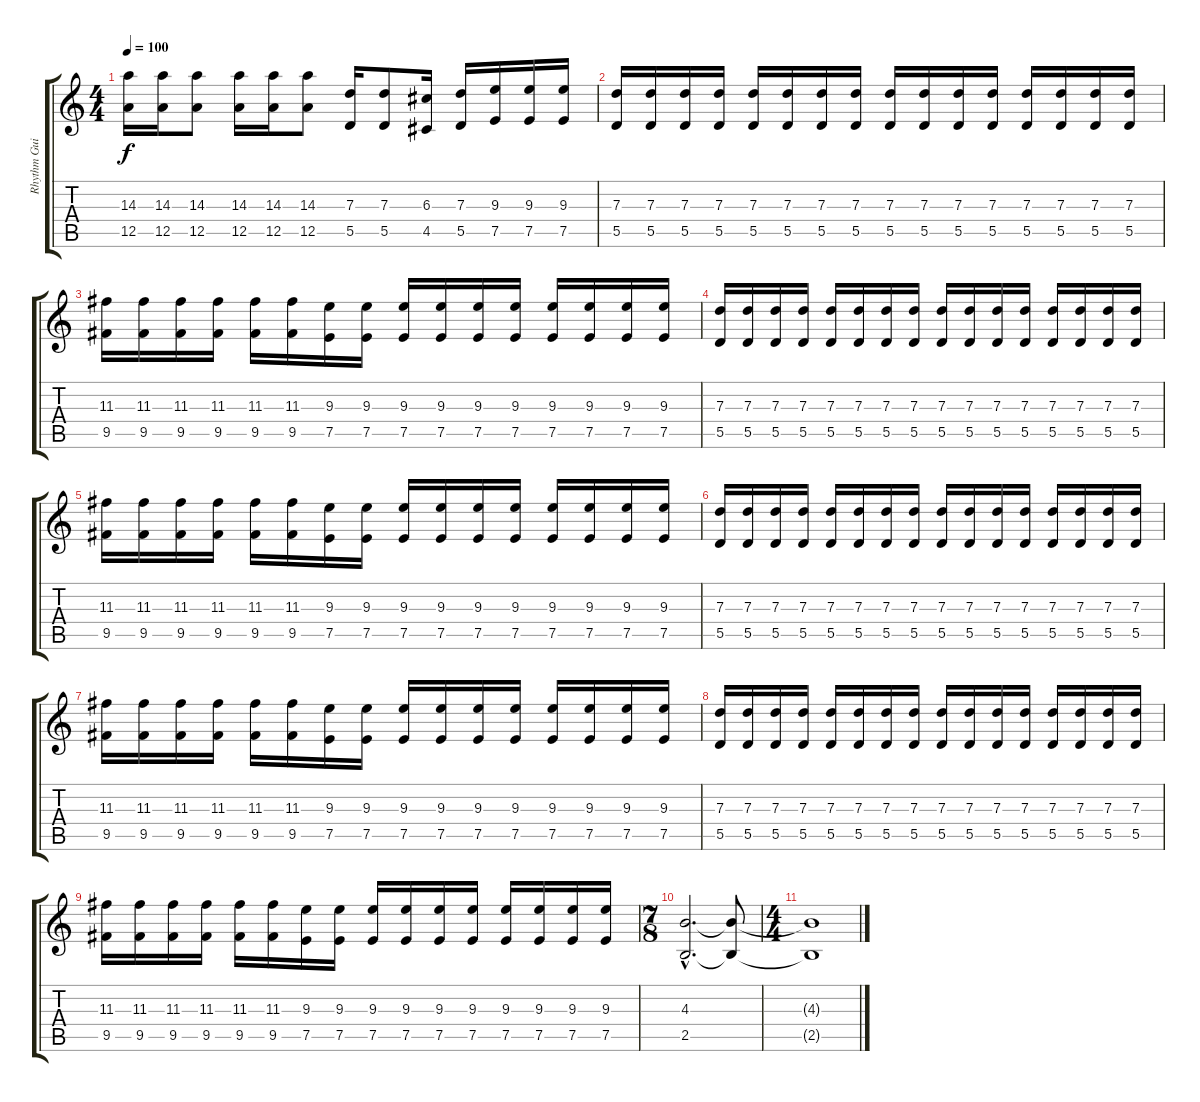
\track ("Rhythm Guitar II" "Rhythm Gui") {instrument distortionguitar}
\staff {score tabs}
\tuning (E4 B3 G3 D3 A2 E2) {hide}
\ts (4 4)
\tempo 100
\clef g2
\ks c
(14.3 12.5).16{dy f} (14.3 12.5).16 (14.3 12.5).8 (14.3 12.5).16 (14.3 12.5).16 (14.3 12.5).8 (7.3 5.5).16 (7.3 5.5).8 (6.3 4.5).16 (7.3 5.5).16 (9.3 7.5).16 (9.3 7.5).16 (9.3 7.5).16 |
(7.3 5.5).16 (7.3 5.5).16 (7.3 5.5).16 (7.3 5.5).16 (7.3 5.5).16 (7.3 5.5).16 (7.3 5.5).16 (7.3 5.5).16 (7.3 5.5).16 (7.3 5.5).16 (7.3 5.5).16 (7.3 5.5).16 (7.3 5.5).16 (7.3 5.5).16 (7.3 5.5).16 (7.3 5.5).16 |
(11.3 9.5).16 (11.3 9.5).16 (11.3 9.5).16 (11.3 9.5).16 (11.3 9.5).16 (11.3 9.5).16 (9.3 7.5).16 (9.3 7.5).16 (9.3 7.5).16 (9.3 7.5).16 (9.3 7.5).16 (9.3 7.5).16 (9.3 7.5).16 (9.3 7.5).16 (9.3 7.5).16 (9.3 7.5).16 |
(7.3 5.5).16 (7.3 5.5).16 (7.3 5.5).16 (7.3 5.5).16 (7.3 5.5).16 (7.3 5.5).16 (7.3 5.5).16 (7.3 5.5).16 (7.3 5.5).16 (7.3 5.5).16 (7.3 5.5).16 (7.3 5.5).16 (7.3 5.5).16 (7.3 5.5).16 (7.3 5.5).16 (7.3 5.5).16 |
(11.3 9.5).16 (11.3 9.5).16 (11.3 9.5).16 (11.3 9.5).16 (11.3 9.5).16 (11.3 9.5).16 (9.3 7.5).16 (9.3 7.5).16 (9.3 7.5).16 (9.3 7.5).16 (9.3 7.5).16 (9.3 7.5).16 (9.3 7.5).16 (9.3 7.5).16 (9.3 7.5).16 (9.3 7.5).16 |
(7.3 5.5).16 (7.3 5.5).16 (7.3 5.5).16 (7.3 5.5).16 (7.3 5.5).16 (7.3 5.5).16 (7.3 5.5).16 (7.3 5.5).16 (7.3 5.5).16 (7.3 5.5).16 (7.3 5.5).16 (7.3 5.5).16 (7.3 5.5).16 (7.3 5.5).16 (7.3 5.5).16 (7.3 5.5).16 |
(11.3 9.5).16 (11.3 9.5).16 (11.3 9.5).16 (11.3 9.5).16 (11.3 9.5).16 (11.3 9.5).16 (9.3 7.5).16 (9.3 7.5).16 (9.3 7.5).16 (9.3 7.5).16 (9.3 7.5).16 (9.3 7.5).16 (9.3 7.5).16 (9.3 7.5).16 (9.3 7.5).16 (9.3 7.5).16 |
(7.3 5.5).16 (7.3 5.5).16 (7.3 5.5).16 (7.3 5.5).16 (7.3 5.5).16 (7.3 5.5).16 (7.3 5.5).16 (7.3 5.5).16 (7.3 5.5).16 (7.3 5.5).16 (7.3 5.5).16 (7.3 5.5).16 (7.3 5.5).16 (7.3 5.5).16 (7.3 5.5).16 (7.3 5.5).16 |
(11.3 9.5).16 (11.3 9.5).16 (11.3 9.5).16 (11.3 9.5).16 (11.3 9.5).16 (11.3 9.5).16 (9.3 7.5).16 (9.3 7.5).16 (9.3 7.5).16 (9.3 7.5).16 (9.3 7.5).16 (9.3 7.5).16 (9.3 7.5).16 (9.3 7.5).16 (9.3 7.5).16 (9.3 7.5).16 |
\ts (7 8)
(4.3{hac} 2.5{hac}).2{d} (4.3{t} 2.5{t}).8 |
\ts (4 4)
(4.3{t} 2.5{t}).1
